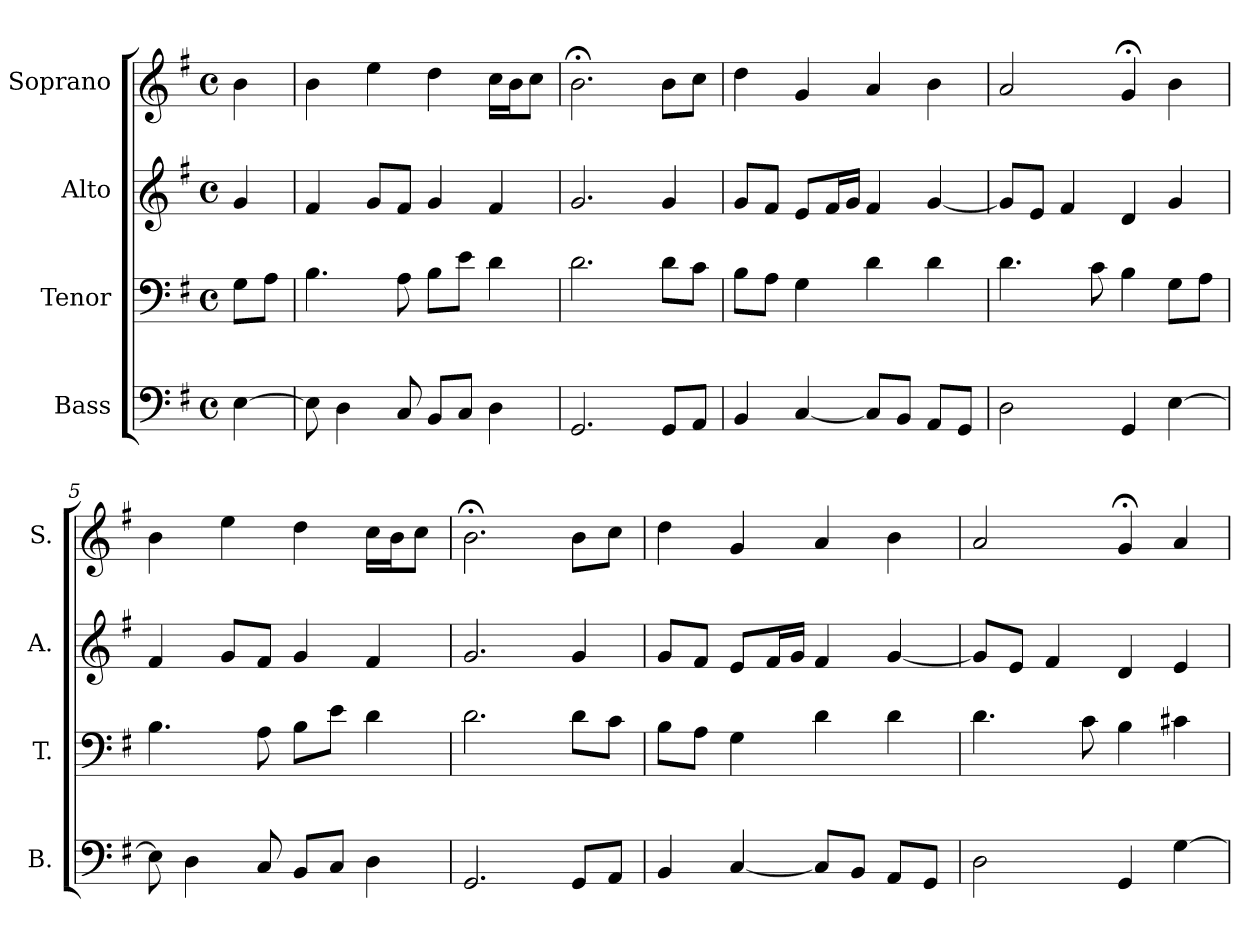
**kern	**kern	**kern	**kern
*part4	*part3	*part2	*part1
*staff4	*staff3	*staff2	*staff1
*I"Bass	*I"Tenor	*I"Alto	*I"Soprano
*I'B.	*I'T.	*I'A.	*I'S.
*clefF4	*clefF4	*clefG2	*clefG2
*k[f#]	*k[f#]	*k[f#]	*k[f#]
*e:	*e:	*e:	*e:
*M4/4	*M4/4	*M4/4	*M4/4
*met(c)	*met(c)	*met(c)	*met(c)
=	=	=	=
[4E\	8G\L	4g/	4b\
.	8A\J	.	.
=1	=1	=1	=1
8E\]	4.B\	4f#/	4b\
4D\	.	.	.
.	.	8g/L	4ee\
8C/	8A\	8f#/J	.
8BB/L	8B\L	4g/	4dd\
8C/J	8e\J	.	.
4D\	4d\	4f#/	16cc\LL
.	.	.	16b\J
.	.	.	8cc\J
=2	=2	=2	=2
2.GG/	2.d\	2.g/	2.b;<\
8GG/L	8d\L	4g/	8b\L
8AA/J	8c\J	.	8cc\J
=3	=3	=3	=3
4BB/	8B\L	8g/L	4dd\
.	8A\J	8f#/J	.
[4C/	4G\	8e/L	4g/
.	.	16f#/L	.
.	.	16g/JJ	.
8C/L]	4d\	4f#/	4a/
8BB/J	.	.	.
8AA/L	4d\	[4g/	4b\
8GG/J	.	.	.
=4	=4	=4	=4
2D\	4.d\	8g/L]	2a/
.	.	8e/J	.
.	.	4f#/	.
.	8c\	.	.
4GG/	4B\	4d/	4g;</
[4E\	8G\L	4g/	4b\
.	8A\J	.	.
!!LO:LB:g=z
=5	=5	=5	=5
8E\]	4.B\	4f#/	4b\
4D\	.	.	.
.	.	8g/L	4ee\
8C/	8A\	8f#/J	.
8BB/L	8B\L	4g/	4dd\
8C/J	8e\J	.	.
4D\	4d\	4f#/	16cc\LL
.	.	.	16b\J
.	.	.	8cc\J
=6	=6	=6	=6
2.GG/	2.d\	2.g/	2.b;<\
8GG/L	8d\L	4g/	8b\L
8AA/J	8c\J	.	8cc\J
=7	=7	=7	=7
4BB/	8B\L	8g/L	4dd\
.	8A\J	8f#/J	.
[4C/	4G\	8e/L	4g/
.	.	16f#/L	.
.	.	16g/JJ	.
8C/L]	4d\	4f#/	4a/
8BB/J	.	.	.
8AA/L	4d\	[4g/	4b\
8GG/J	.	.	.
=8	=8	=8	=8
2D\	4.d\	8g/L]	2a/
.	.	8e/J	.
.	.	4f#/	.
.	8c\	.	.
4GG/	4B\	4d/	4g;</
[4G\	4c#X\	4e/	4a/
=	=	=	=
*-	*-	*-	*-
